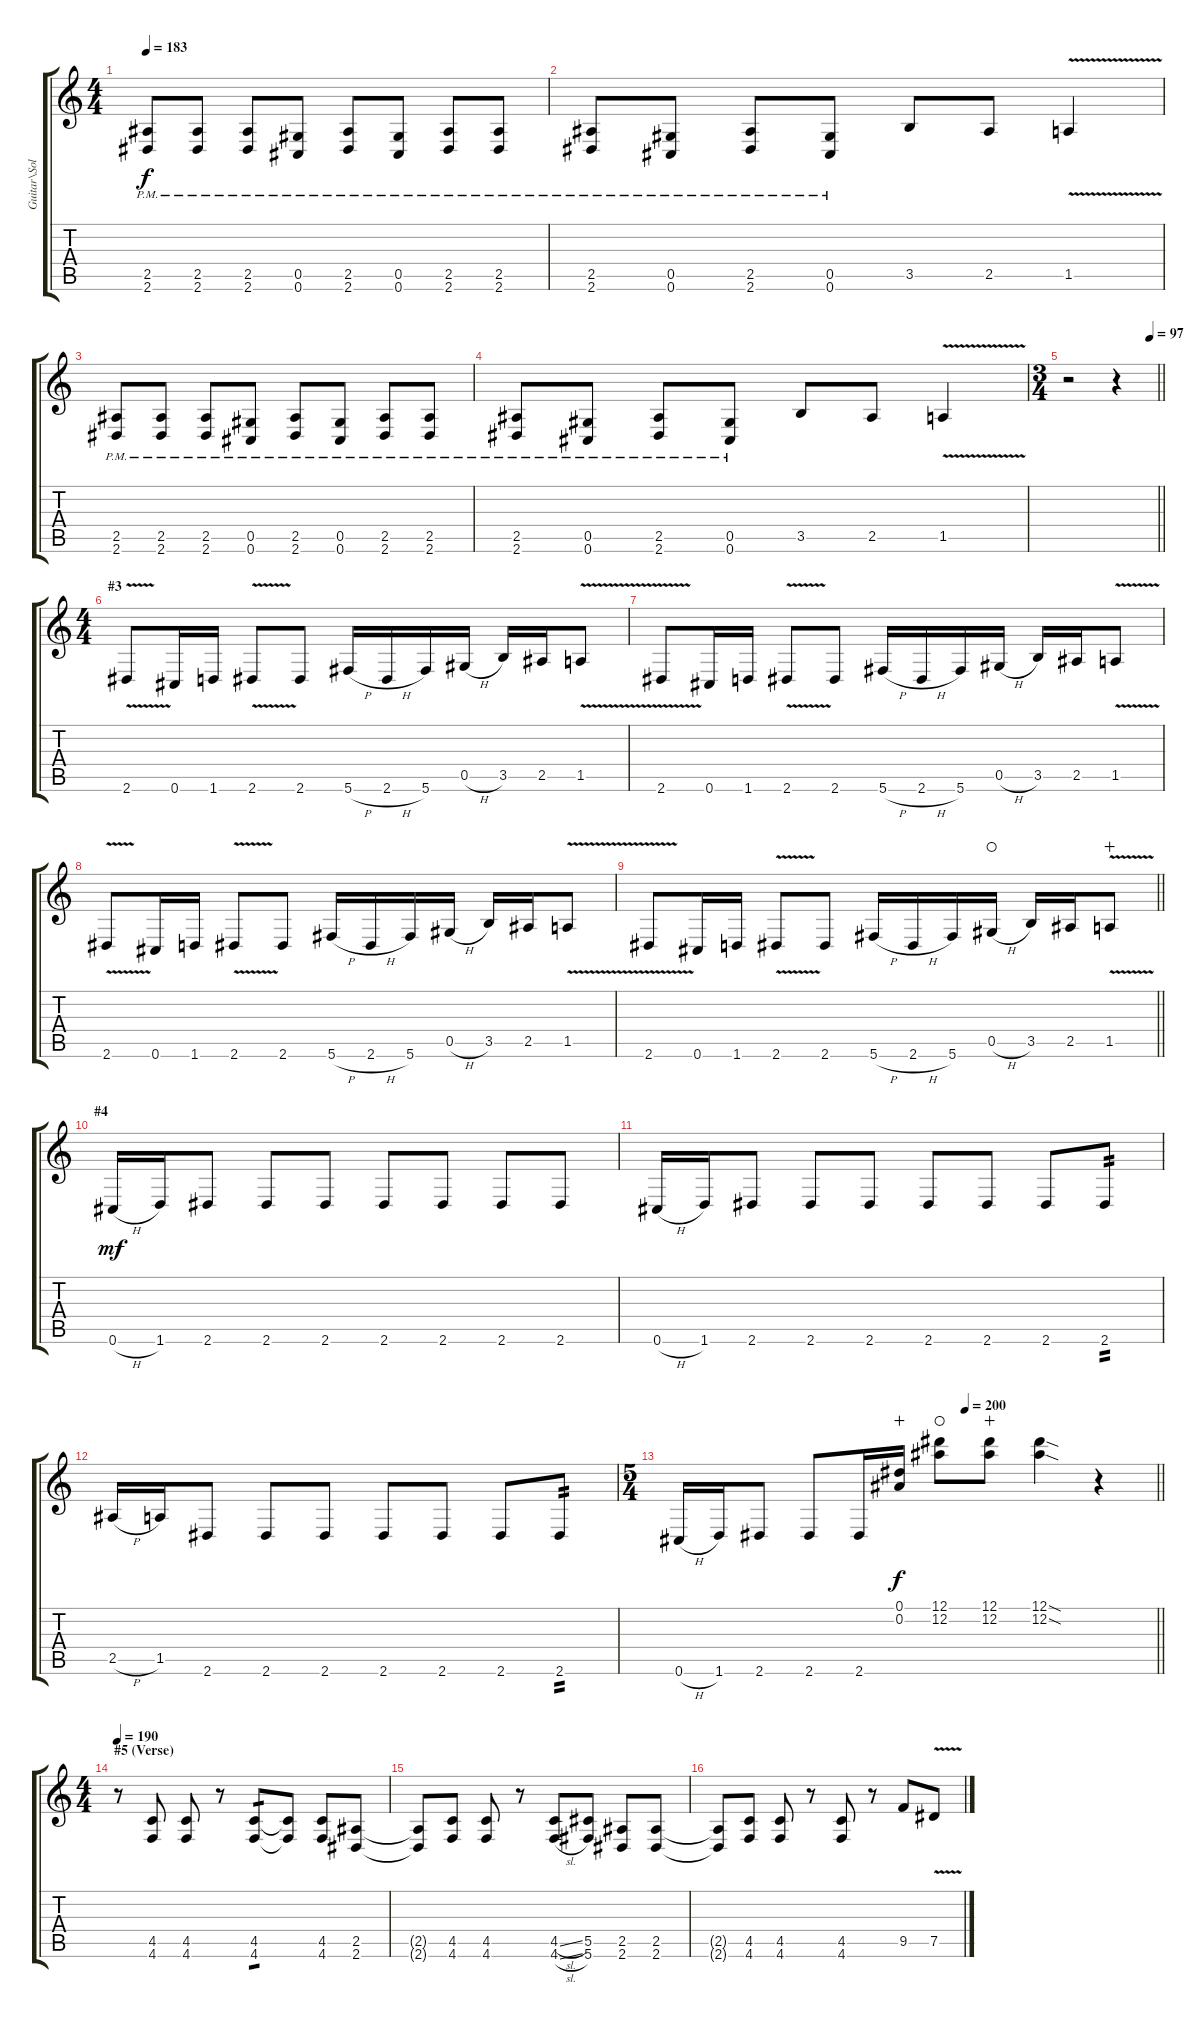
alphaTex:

\track ("Guitar\\Solo" "Guitar\\Sol") {instrument distortionguitar}
\staff {score tabs}
\tuning (Eb4 Bb3 Gb3 Db3 Ab2 Db2) {hide}
\ts (4 4)
\tempo 183
\clef g2
\ks c
(2.5{pm} 2.6{pm}).8{dy f} (2.5{pm} 2.6{pm}).8 (2.5{pm} 2.6{pm}).8 (0.5{pm} 0.6{pm}).8 (2.5{pm} 2.6{pm}).8 (0.5{pm} 0.6{pm}).8 (2.5{pm} 2.6{pm}).8 (2.5{pm} 2.6{pm}).8 |
(2.5{pm} 2.6{pm}).8 (0.5{pm} 0.6{pm}).8 (2.5{pm} 2.6{pm}).8 (0.5{pm} 0.6{pm}).8 3.5.8 2.5.8 1.5{v}.4 |
(2.5{pm} 2.6{pm}).8 (2.5{pm} 2.6{pm}).8 (2.5{pm} 2.6{pm}).8 (0.5{pm} 0.6{pm}).8 (2.5{pm} 2.6{pm}).8 (0.5{pm} 0.6{pm}).8 (2.5{pm} 2.6{pm}).8 (2.5{pm} 2.6{pm}).8 |
(2.5{pm} 2.6{pm}).8 (0.5{pm} 0.6{pm}).8 (2.5{pm} 2.6{pm}).8 (0.5{pm} 0.6{pm}).8 3.5.8 2.5.8 1.5{v}.4 |
\ts (3 4)
\tempo (97 0.9166666666666666)
\barLineRight lightlight
r.2 r.4 |
\ts (4 4)
\section ("" "#3")
2.6{v}.8 0.6.16 1.6.16 2.6{v}.8 2.6.8 5.6{h}.16 2.6{h}.16 5.6.16 0.5{h}.16 3.5.16 2.5.16 1.5{v}.8 |
2.6{v}.8 0.6.16 1.6.16 2.6{v}.8 2.6.8 5.6{h}.16 2.6{h}.16 5.6.16 0.5{h}.16 3.5.16 2.5.16 1.5{v}.8 |
2.6{v}.8 0.6.16 1.6.16 2.6{v}.8 2.6.8 5.6{h}.16 2.6{h}.16 5.6.16 0.5{h}.16 3.5.16 2.5.16 1.5{v}.8 |
\barLineRight lightlight
2.6{v}.8 0.6.16 1.6.16 2.6{v}.8 2.6.8 5.6{h}.16 2.6{h}.16 5.6.16 0.5{h}.16{waho} 3.5.16 2.5.16 1.5{v}.8{wahc} |
\section ("" "#4")
0.6{h}.16{dy mf} 1.6.16 2.6.8 2.6.8 2.6.8 2.6.8 2.6.8 2.6.8 2.6.8 |
0.6{h}.16 1.6.16 2.6.8 2.6.8 2.6.8 2.6.8 2.6.8 2.6.8 2.6.8{tp 2} |
2.5{h}.16 1.5.16 2.6.8 2.6.8 2.6.8 2.6.8 2.6.8 2.6.8 2.6.8{tp 2} |
\ts (5 4)
\tempo (200 0.6)
\barLineRight lightlight
0.6{h}.16 1.6.16 2.6.8 2.6.8 2.6.16 (0.1 0.2).16{dy f wahc} (12.1 12.2).8{waho} (12.1 12.2).8{wahc} (12.1{sod} 12.2{sod}).4 r.4 |
\ts (4 4)
\section ("" "#5 (Verse)")
\tempo 97
\tempo 190
r.8 (4.5 4.6).8 (4.5 4.6).8 r.8 (4.5 4.6).8{tp 1} (4.5{t} 4.6{t}).8 (4.5 4.6).8 (2.5 2.6).8 |
(2.5{t} 2.6{t}).8 (4.5 4.6).8 (4.5 4.6).8 r.8 (4.5{sl} 4.6{sl}).8 (5.5 5.6).8 (2.5 2.6).8 (2.5 2.6).8 |
(2.5{t} 2.6{t}).8 (4.5 4.6).8 (4.5 4.6).8 r.8 (4.5 4.6).8 r.8 9.5.8 7.5{v}.8
